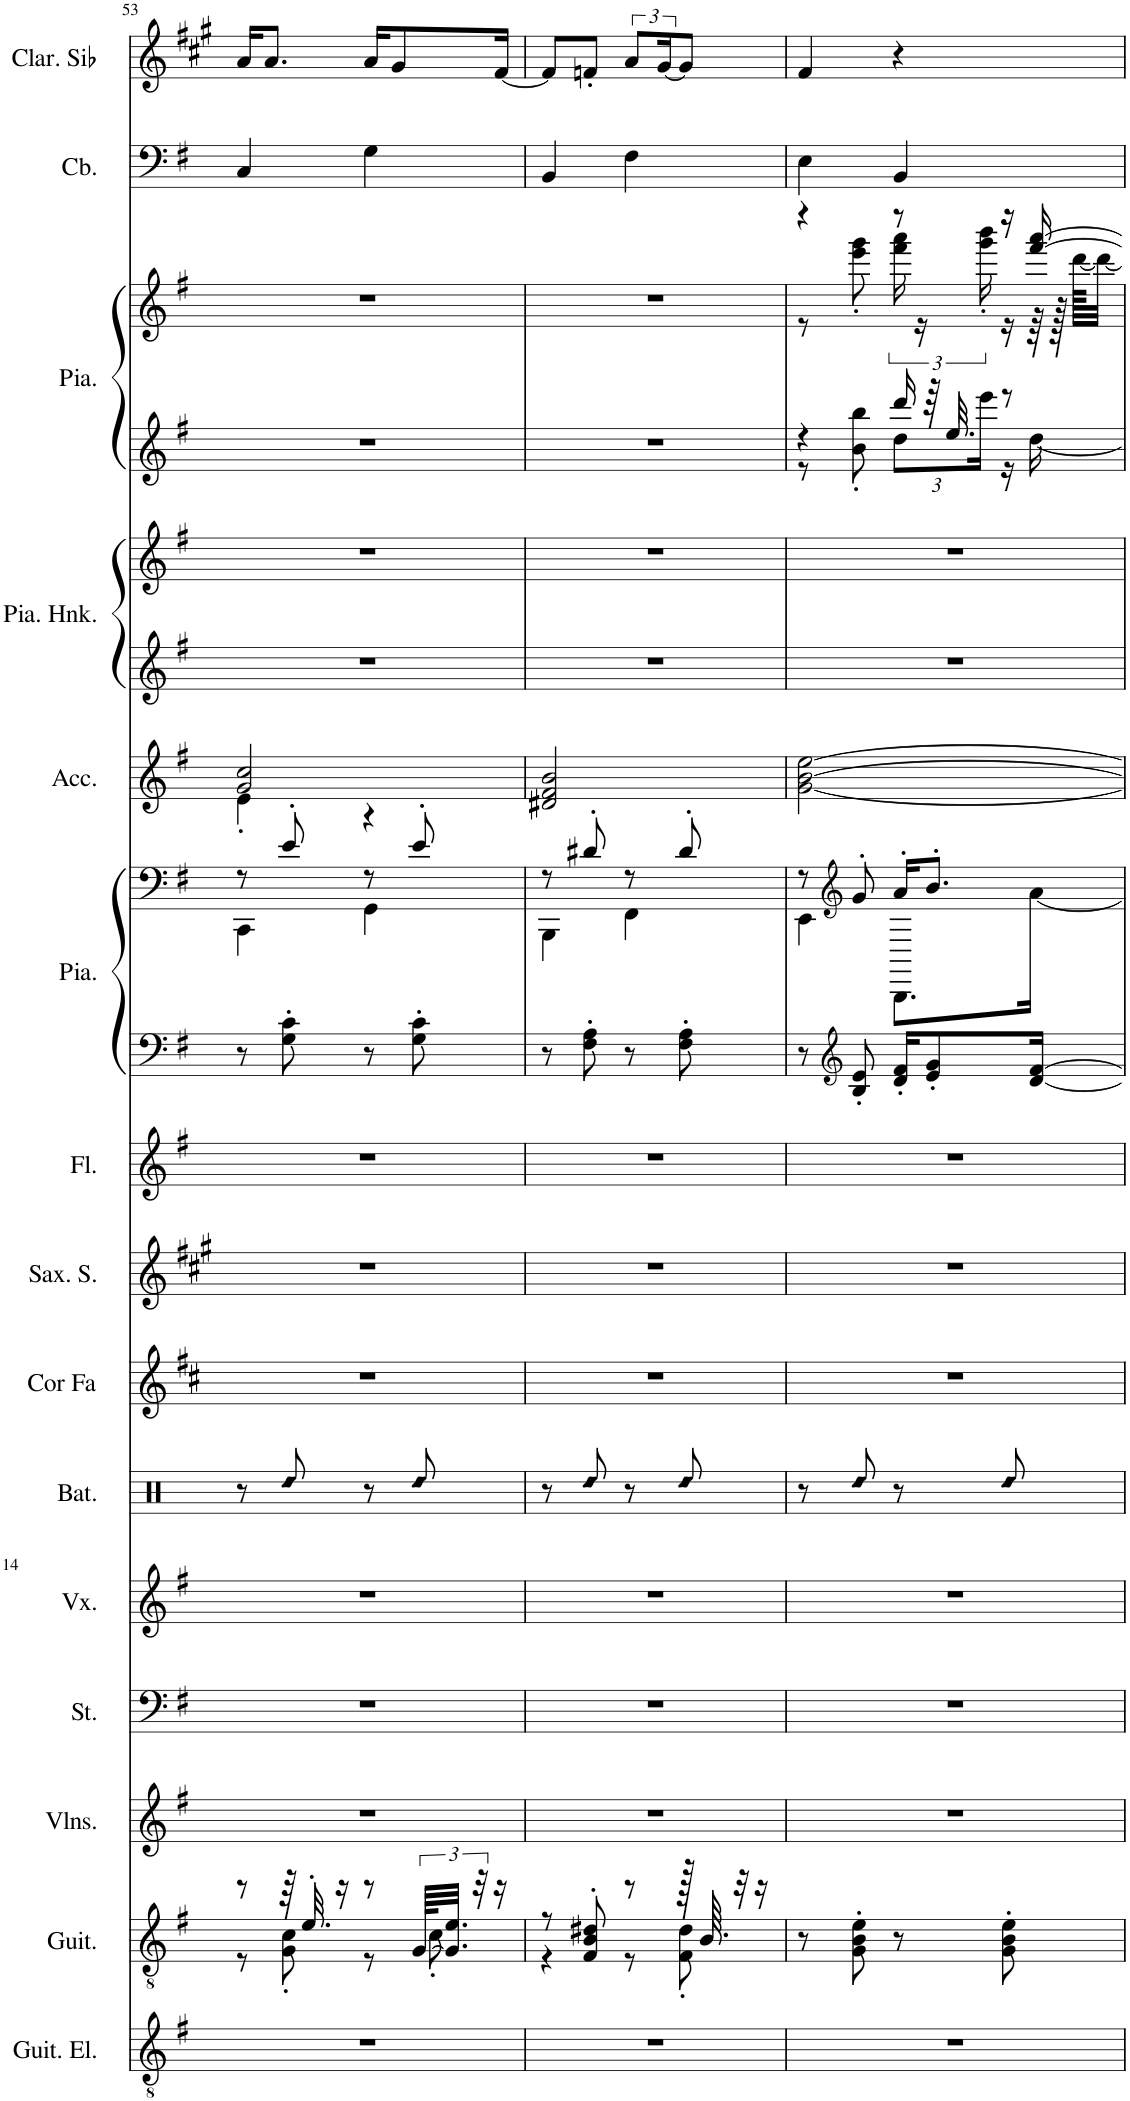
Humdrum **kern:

**kern	**kern	**kern	**kern	**kern	**kern	**kern	**kern	**kern	**kern	**kern	**kern	**kern	**kern	**kern	**kern	**kern	**kern
*part15	*part14	*part13	*part12	*part11	*part10	*part9	*part8	*part7	*part6	*part6	*part5	*part4	*part4	*part3	*part3	*part2	*part1
*staff18	*staff17	*staff16	*staff15	*staff14	*staff13	*staff12	*staff11	*staff10	*staff9	*staff8	*staff7	*staff6	*staff5	*staff4	*staff3	*staff2	*staff1
*I"Guitare électrique, Electric Guitar (clean)	*I"Guitare acoustique, Acoustic Guitar (steel)	*I"Violons, String Ensemble 1	*I"Cordes, String Ensemble 2	*I"Voix, Synth Choir	*I"Batterie, Drums	*I"Cor en Fa, French Horn	*I"Saxophone Soprano, Soprano Sax	*I"Flûte, Flute	*I"Piano, Bright Acoustic Piano	*	*I"Accordéon , Accordion	*I"Piano Honky Tonk, Honky-tonk Piano	*	*I"Piano, Electric Grand Piano	*	*I"Contrebasse, Acoustic Bass	*I"Clarinette en Sib, Clarinet Pipe
*I'Guit. El.	*I'Guit.	*I'Vlns.	*I'St.	*I'Vx.	*I'Bat.	*I'Cor Fa	*I'Sax. S.	*I'Fl.	*I'Pia.	*	*I'Acc.	*I'Pia. Hnk.	*	*I'Pia.	*	*I'Cb.	*I'Clar. Sib
!!LO:PB:g=z
*clefGv2	*clefGv2	*clefG2	*clefF4	*clefG2	*clefX	*clefG2	*clefG2	*clefG2	*clefF4	*clefF4	*clefG2	*clefG2	*clefG2	*clefG2	*clefG2	*clefF4	*clefG2
*	*	*	*	*	*	*Trd4c7	*Trd1c2	*	*	*	*	*	*	*	*	*Trd7c12	*Trd1c2
*k[f#]	*k[f#]	*k[f#]	*k[f#]	*k[f#]	*k[]	*k[f#c#]	*k[f#c#g#]	*k[f#]	*k[f#]	*k[f#]	*k[f#]	*k[f#]	*k[f#]	*k[f#]	*k[f#]	*k[f#]	*k[f#c#g#]
*M2/4	*M2/4	*M2/4	*M2/4	*M2/4	*M2/4	*M2/4	*M2/4	*M2/4	*M2/4	*M2/4	*M2/4	*M2/4	*M2/4	*M2/4	*M2/4	*M2/4	*M2/4
=53	=53	=53	=53	=53	=53	=53	=53	=53	=53	=53	=53	=53	=53	=53	=53	=53	=53
*	*^	*	*	*	*	*	*	*	*	*^	*^	*	*	*	*	*	*
2r	8r	8r	2r	2r	2r	8r	2r	2r	2r	8r	8r	4CC\	2g/ 2cc/	4e'\	2r	2r	2r	2r	4C/	16a/KL
.	.	.	.	.	.	.	.	.	.	.	.	.	.	.	.	.	.	.	.	8.a/J
!	!	!	!	!	!	!LO:N:head=diamond	!	!	!	!	!	!	!	!	!	!	!	!	!	!
.	64r	8G\' 8c\'	.	.	.	8Rdd/	.	.	.	8G\' 8c\'	8e'/	.	.	.	.	.	.	.	.	.
.	32.e'/	.	.	.	.	.	.	.	.	.	.	.	.	.	.	.	.	.	.	.
.	16r	.	.	.	.	.	.	.	.	.	.	.	.	.	.	.	.	.	.	.
.	8r	8r	.	.	.	8r	.	.	.	8r	8r	4GG\	.	4r	.	.	.	.	4G\	16a/KL
.	.	.	.	.	.	.	.	.	.	.	.	.	.	.	.	.	.	.	.	8g#/
!	!	!	!	!	!	!LO:N:head=diamond	!	!	!	!	!	!	!	!	!	!	!	!	!	!
.	[96G/KLLL	8c'\	.	.	.	8Rdd/	.	.	.	8G\' 8c\'	8e'/	.	.	.	.	.	.	.	.	.
.	48.G/] 48.e/JJJ	.	.	.	.	.	.	.	.	.	.	.	.	.	.	.	.	.	.	.
.	48r	.	.	.	.	.	.	.	.	.	.	.	.	.	.	.	.	.	.	.
.	16r	.	.	.	.	.	.	.	.	.	.	.	.	.	.	.	.	.	.	[16f#/Jk
*	*	*	*	*	*	*	*	*	*	*	*	*	*v	*v	*	*	*	*	*	*
=54	=54	=54	=54	=54	=54	=54	=54	=54	=54	=54	=54	=54	=54	=54	=54	=54	=54	=54	=54
2r	8r	4r	2r	2r	2r	8r	2r	2r	2r	8r	8r	4BBB\	2d#X/ 2f#/ 2b/	2r	2r	2r	2r	4BB/	8f#/L]
!	!	!	!	!	!	!LO:N:head=diamond	!	!	!	!	!	!	!	!	!	!	!	!	!
.	8F#/' 8B/' 8d#X/'	.	.	.	.	8Rdd/	.	.	.	8F#\' 8A\'	8d#X'/	.	.	.	.	.	.	.	8fn'/J
.	8r	8r	.	.	.	8r	.	.	.	8r	8r	4FF#\	.	.	.	.	.	4F#\	12a/L
.	.	.	.	.	.	.	.	.	.	.	.	.	.	.	.	.	.	.	[24g#/K
!	!	!	!	!	!	!LO:N:head=diamond	!	!	!	!	!	!	!	!	!	!	!	!	!
.	128r	8F#\' 8d#\'	.	.	.	8Rdd/	.	.	.	8F#\' 8A\'	8d#'/	.	.	.	.	.	.	.	8g#/J]
.	64.B/	.	.	.	.	.	.	.	.	.	.	.	.	.	.	.	.	.	.
.	32r	.	.	.	.	.	.	.	.	.	.	.	.	.	.	.	.	.	.
.	16r	.	.	.	.	.	.	.	.	.	.	.	.	.	.	.	.	.	.
*	*v	*v	*	*	*	*	*	*	*	*	*	*	*	*	*	*	*	*	*
=55	=55	=55	=55	=55	=55	=55	=55	=55	=55	=55	=55	=55	=55	=55	=55	=55	=55	=55
*	*	*	*	*	*	*	*	*	*	*	*	*	*	*	*^	*^	*	*
2r	8r	2r	2r	2r	8r	2r	2r	2r	8r	8r	4EE\	[2g\ [2b\ [2ee\	2r	2r	4r	8r	4r	8r	4E\	4f#/
*	*	*	*	*	*	*	*	*	*clefG2	*clefG2	*	*	*	*	*	*	*	*	*	*
!	!	!	!	!	!LO:N:head=diamond	!	!	!	!	!	!	!	!	!	!	!	!	!	!	!
.	8G\' 8B\' 8e\'	.	.	.	8Rdd/	.	.	.	8B/' 8e/'	8g'/	.	.	.	.	.	8b\' 8bb\'	.	8eee\' 8ggg\'	.	.
*	*	*	*	*	*	*	*	*	*	*	*	*	*	*	*	*Xbrackettup	*	*	*	*
.	8r	.	.	.	8r	.	.	.	16d/' 16f#/'KL	16a'/KL	8.BBB\L	.	.	.	16ddd/	12dd\L	8r	24fff#\ 24aaa\	4BB/	4r
.	.	.	.	.	.	.	.	.	.	.	.	.	.	.	.	.	.	24r	.	.
.	.	.	.	.	.	.	.	.	8e/' 8g/'	8.b'/J	.	.	.	.	64r	.	.	.	.	.
.	.	.	.	.	.	.	.	.	.	.	.	.	.	.	32.ee/	.	.	.	.	.
.	.	.	.	.	.	.	.	.	.	.	.	.	.	.	.	24eee\Jk	.	24ggg\' 24bbb\'	.	.
!	!	!	!	!	!LO:N:head=diamond	!	!	!	!	!	!	!	!	!	!	!	!	!	!	!
.	8G\' 8B\' 8e\'	.	.	.	8Rdd/	.	.	.	.	.	.	.	.	.	8r	16r	16r	16r	.	.
.	.	.	.	.	.	.	.	.	[16d/ [16f#/Jk	.	[16a\Jk	.	.	.	.	[16dd\	[16fff#/ [16aaa/	64r	.	.
.	.	.	.	.	.	.	.	.	.	.	.	.	.	.	.	.	.	128r	.	.
.	.	.	.	.	.	.	.	.	.	.	.	.	.	.	.	.	.	[128ddd\KKLLL	.	.
.	.	.	.	.	.	.	.	.	.	.	.	.	.	.	.	.	.	32ddd\JJJ_	.	.
*	*	*	*	*	*	*	*	*	*	*	*	*	*	*	*v	*v	*	*	*	*
*	*	*	*	*	*	*	*	*	*	*v	*v	*	*	*	*	*v	*v	*	*
=	=	=	=	=	=	=	=	=	=	=	=	=	=	=	=	=	=
*-	*-	*-	*-	*-	*-	*-	*-	*-	*-	*-	*-	*-	*-	*-	*-	*-	*-
